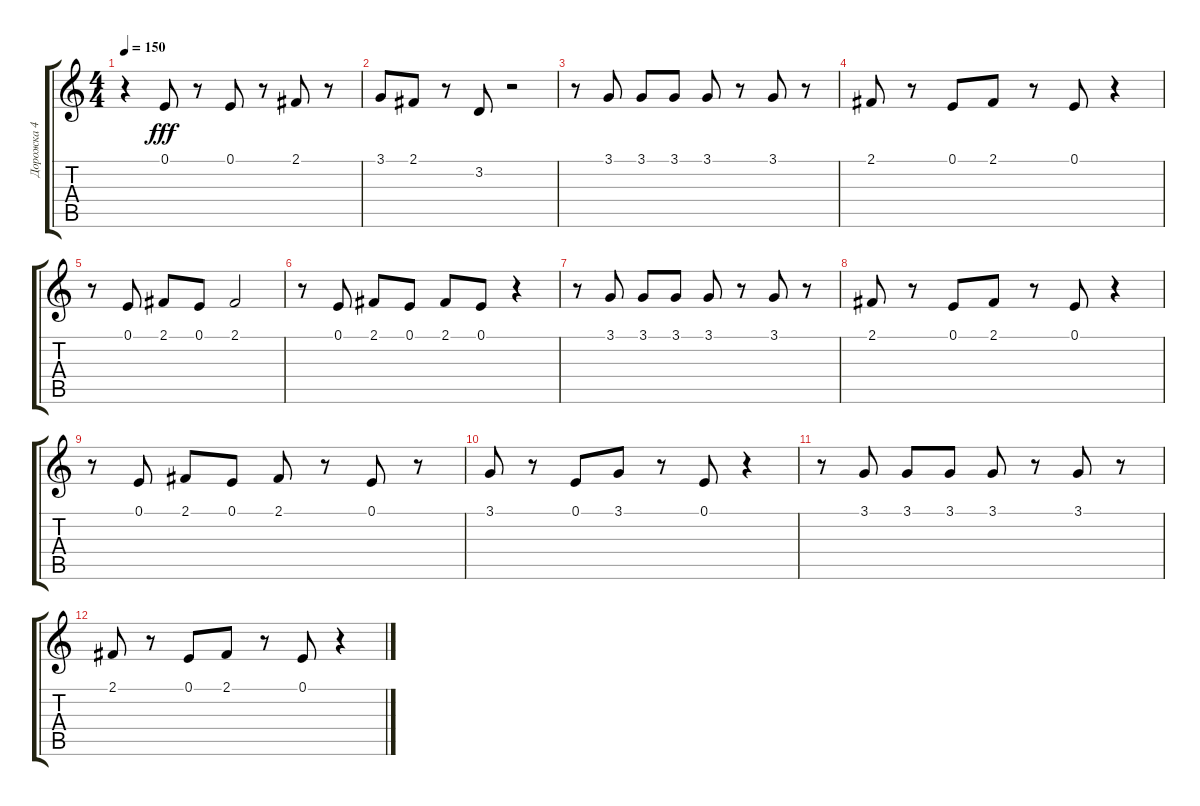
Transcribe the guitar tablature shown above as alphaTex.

\track ("Дорожка 4" "Дорожка 4") {instrument lead2sawtooth}
\staff {score tabs}
\tuning (E4 B3 G3 D3 A2 D2) {hide}
\ts (4 4)
\tempo 150
\clef g2
\ks c
r.4{dy fff} 0.1.8 r.8 0.1.8 r.8 2.1.8 r.8 |
3.1.8 2.1.8 r.8 3.2.8 r.2 |
r.8 3.1.8 3.1.8 3.1.8 3.1.8 r.8 3.1.8 r.8 |
2.1.8 r.8 0.1.8 2.1.8 r.8 0.1.8 r.4 |
r.8 0.1.8 2.1.8 0.1.8 2.1.2 |
r.8 0.1.8 2.1.8 0.1.8 2.1.8 0.1.8 r.4 |
r.8 3.1.8 3.1.8 3.1.8 3.1.8 r.8 3.1.8 r.8 |
2.1.8 r.8 0.1.8 2.1.8 r.8 0.1.8 r.4 |
r.8 0.1.8 2.1.8 0.1.8 2.1.8 r.8 0.1.8 r.8 |
3.1.8 r.8 0.1.8 3.1.8 r.8 0.1.8 r.4 |
r.8 3.1.8 3.1.8 3.1.8 3.1.8 r.8 3.1.8 r.8 |
2.1.8 r.8 0.1.8 2.1.8 r.8 0.1.8 r.4
